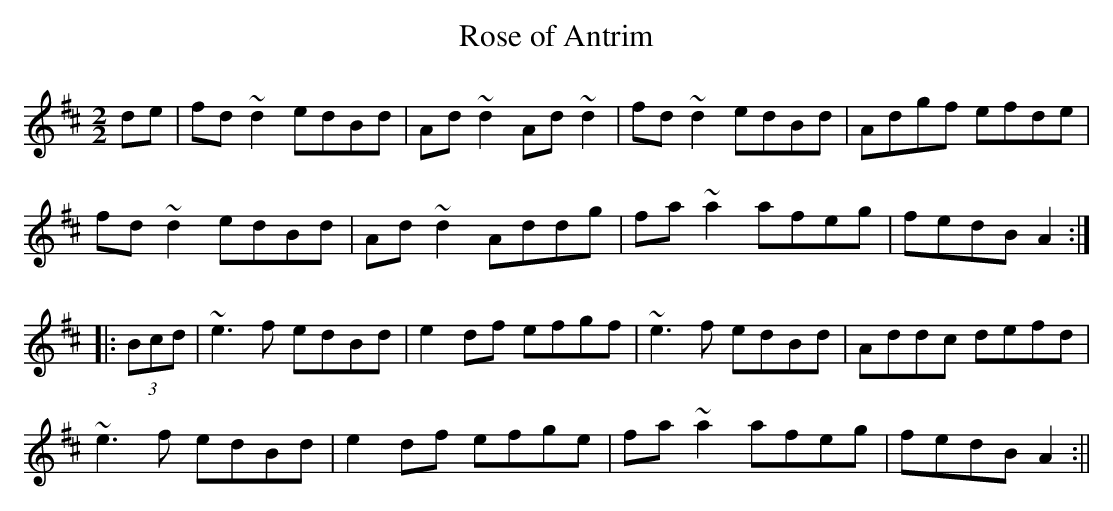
X:1
T:Rose of Antrim
M:2/2
L:1/8
K:D
de|fd~d2 edBd|Ad~d2 Ad~d2|fd~d2 edBd|Adgf efde|!
fd~d2 edBd|Ad~d2 Addg|fa~a2 afeg|fedB A2:|!
|:(3Bcd|~e3f edBd|e2df efgf|~e3f edBd|Addc defd|!
~e3f edBd|e2df efge|fa~a2 afeg|fedB A2:||!
